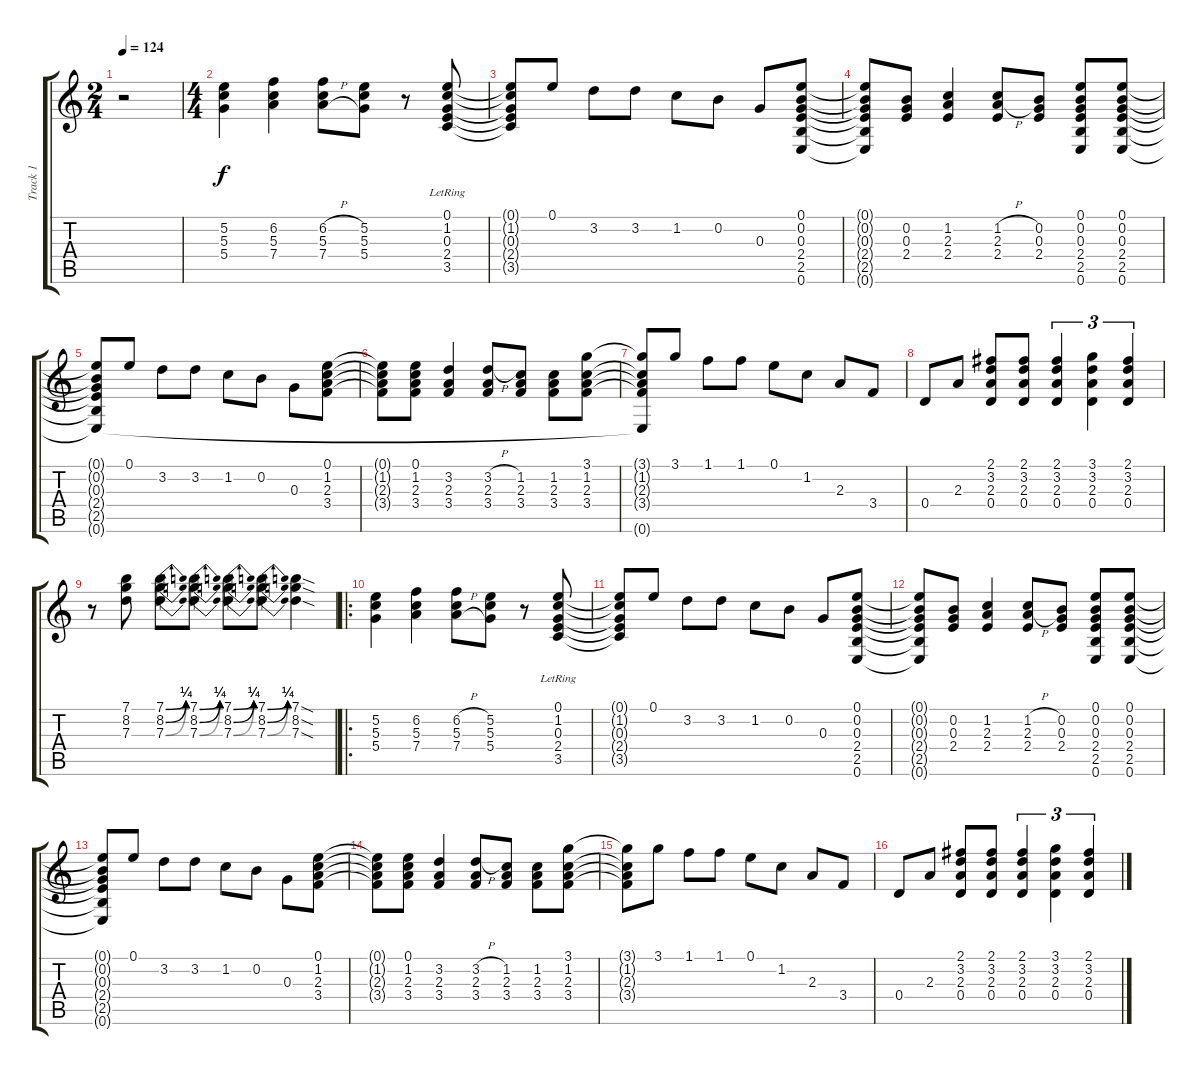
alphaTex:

\track ("Track 1" "Track 1") {instrument overdrivenguitar}
\staff {score tabs}
\tuning (E4 B3 G3 D3 A2 E2) {hide}
\ts (2 4)
\tempo 124
\clef g2
\ks c
r.2{dy f instrument overdrivenguitar} |
\ts (4 4)
(5.2 5.3 5.4).4 (6.2 5.3 7.4).4 (6.2{h} 5.3{h} 7.4{h}).8 (5.2 5.3 5.4).8 r.8 (0.1 1.2{lr} 0.3{lr} 2.4{lr} 3.5{lr}).8 |
(0.1{t} 1.2{t} 0.3{t} 2.4{t} 3.5{t}).8 0.1.8 3.2.8 3.2.8 1.2.8 0.2.8 0.3.8 (0.1 0.2 0.3 2.4 2.5 0.6).8 |
(0.1{t} 0.2{t} 0.3{t} 2.4{t} 2.5{t} 0.6{t}).8 (0.2 0.3 2.4).8 (1.2 2.3 2.4).4 (1.2{h} 2.3{h} 2.4).8 (0.2 0.3 2.4).8 (0.1 0.2 0.3 2.4 2.5 0.6).8 (0.1 0.2 0.3 2.4 2.5 0.6).8 |
(0.1{t} 0.2{t} 0.3{t} 2.4{t} 2.5{t} 0.6{t}).8 0.1.8 3.2.8 3.2.8 1.2.8 0.2.8 0.3.8 (0.1 1.2 2.3 3.4).8 |
(0.1{t} 1.2{t} 2.3{t} 3.4{t}).8 (0.1 1.2 2.3 3.4).8 (3.2 2.3 3.4).4 (3.2{h} 2.3 3.4).8 (1.2 2.3 3.4).8 (1.2 2.3 3.4).8 (3.1 1.2 2.3 3.4).8 |
(3.1{t} 1.2{t} 2.3{t} 3.4{t} 0.6{t}).8 3.1.8 1.1.8 1.1.8 0.1.8 1.2.8 2.3.8 3.4.8 |
0.4.8 2.3.8 (2.1 3.2 2.3 0.4).8 (2.1 3.2 2.3 0.4).8 (2.1 3.2 2.3 0.4).4{tu (3 2)} (3.1 3.2 2.3 0.4).4{tu (3 2)} (2.1 3.2 2.3 0.4).4{tu (3 2)} |
r.8 (7.1 8.2 7.3).8 (7.1{be (bend 0 0 60 1)} 8.2{be (bend 0 0 60 1)} 7.3{be (bend 0 0 60 1)}).8 (7.1{be (bend 0 0 60 1)} 8.2{be (bend 0 0 60 1)} 7.3{be (bend 0 0 60 1)}).8 (7.1{be (bend 0 0 60 1)} 8.2{be (bend 0 0 60 1)} 7.3{be (bend 0 0 60 1)}).8 (7.1{be (bend 0 0 60 1)} 8.2{be (bend 0 0 60 1)} 7.3{be (bend 0 0 60 1)}).8 (7.1{sod} 8.2{sod} 7.3{sod}).4 |
\ro
(5.2 5.3 5.4).4 (6.2 5.3 7.4).4 (6.2{h} 5.3{h} 7.4{h}).8 (5.2 5.3 5.4).8 r.8 (0.1 1.2{lr} 0.3{lr} 2.4{lr} 3.5{lr}).8 |
(0.1{t} 1.2{t} 0.3{t} 2.4{t} 3.5{t}).8 0.1.8 3.2.8 3.2.8 1.2.8 0.2.8 0.3.8 (0.1 0.2 0.3 2.4 2.5 0.6).8 |
(0.1{t} 0.2{t} 0.3{t} 2.4{t} 2.5{t} 0.6{t}).8 (0.2 0.3 2.4).8 (1.2 2.3 2.4).4 (1.2{h} 2.3{h} 2.4).8 (0.2 0.3 2.4).8 (0.1 0.2 0.3 2.4 2.5 0.6).8 (0.1 0.2 0.3 2.4 2.5 0.6).8 |
(0.1{t} 0.2{t} 0.3{t} 2.4{t} 2.5{t} 0.6{t}).8 0.1.8 3.2.8 3.2.8 1.2.8 0.2.8 0.3.8 (0.1 1.2 2.3 3.4).8 |
(0.1{t} 1.2{t} 2.3{t} 3.4{t}).8 (0.1 1.2 2.3 3.4).8 (3.2 2.3 3.4).4 (3.2{h} 2.3 3.4).8 (1.2 2.3 3.4).8 (1.2 2.3 3.4).8 (3.1 1.2 2.3 3.4).8 |
(3.1{t} 1.2{t} 2.3{t} 3.4{t}).8 3.1.8 1.1.8 1.1.8 0.1.8 1.2.8 2.3.8 3.4.8 |
0.4.8 2.3.8 (2.1 3.2 2.3 0.4).8 (2.1 3.2 2.3 0.4).8 (2.1 3.2 2.3 0.4).4{tu (3 2)} (3.1 3.2 2.3 0.4).4{tu (3 2)} (2.1 3.2 2.3 0.4).4{tu (3 2)}
